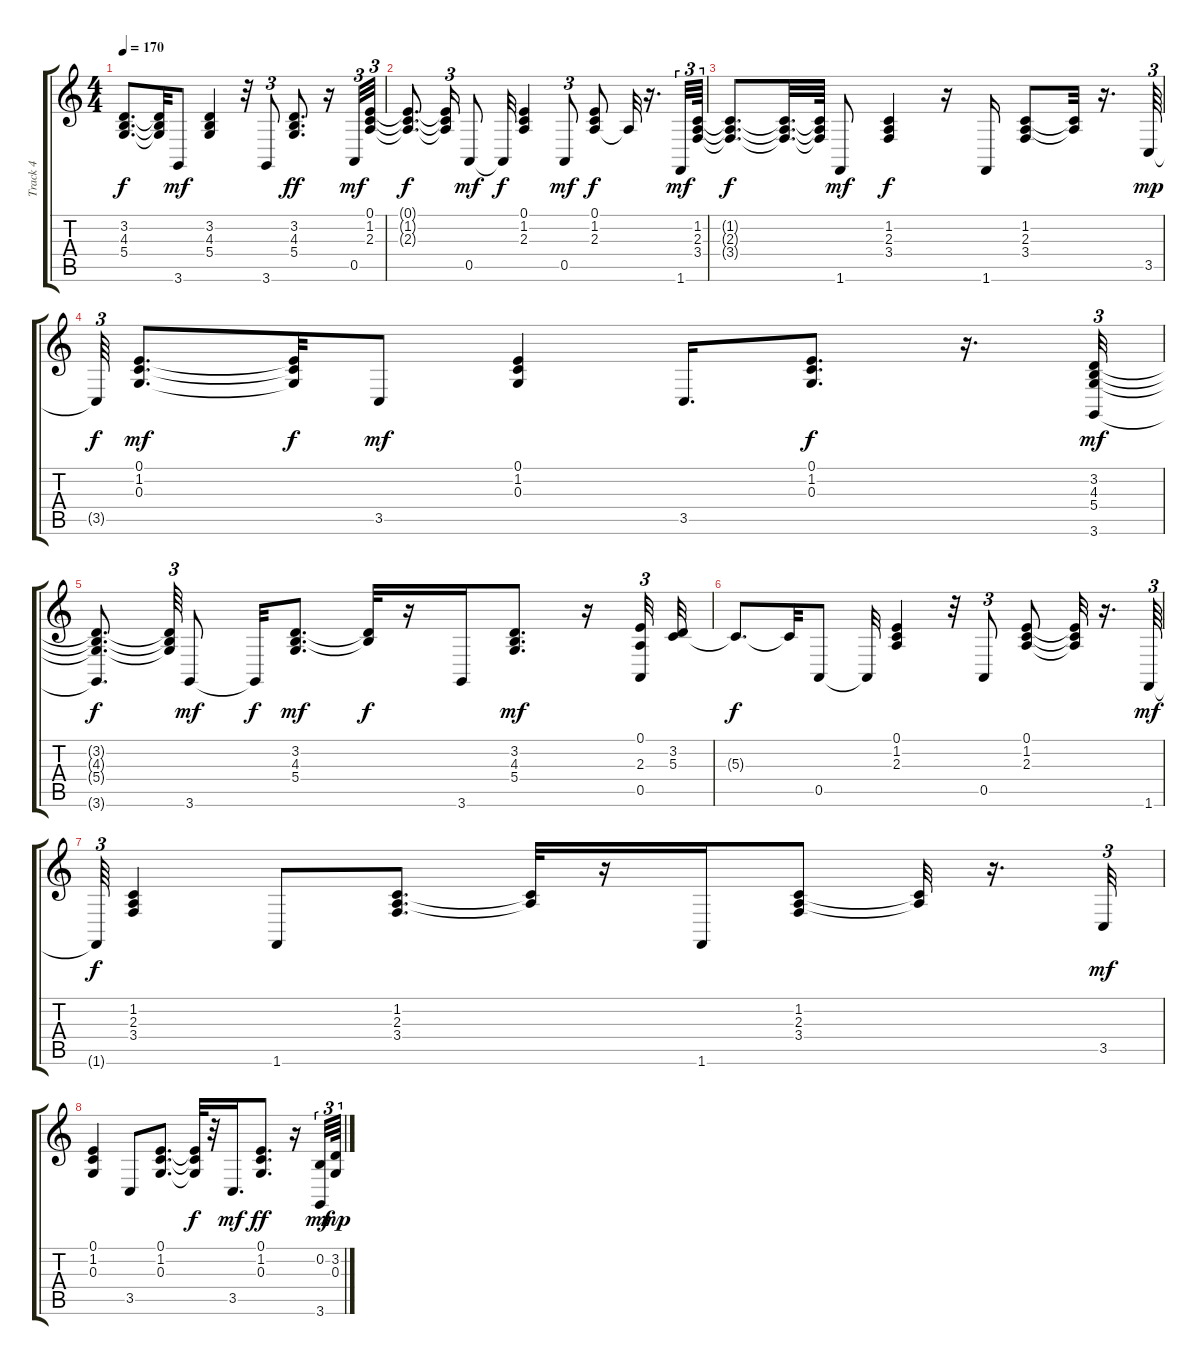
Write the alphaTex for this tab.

\track ("Track 4" "Track 4") {instrument acousticgrandpiano}
\staff {score tabs}
\tuning (E4 B3 G3 D3 A2 E2) {hide}
\ts (4 4)
\tempo 170
\clef g2
\ks c
(3.2{t} 4.3{t} 5.4{t}).8{d dy f} (3.2{t} 4.3{t} 5.4{t}).32 3.6.8{dy mf} (3.2 4.3 5.4).4 r.32 3.6.8{tu (3 2)} (3.2 4.3 5.4).8{d dy ff} r.16 0.5.32{tu (3 2) dy mf} (0.1 1.2 2.3).32{tu (3 2)} |
(0.1{t} 1.2{t} 2.3{t}).8{d dy f} (0.1{t} 1.2{t} 2.3{t}).16{tu (3 2)} 0.5.8{dy mf} 0.5{t}.32{dy f} (0.1 1.2 2.3).4 0.5.8{tu (3 2) dy mf} (0.1 1.2 2.3).8{dy f} 2.3{t}.32 r.16{d} 1.6.32{tu (3 2) dy mf} (1.2 2.3 3.4).64{tu (3 2)} |
(1.2{t} 2.3{t} 3.4{t}).8{d dy f} (1.2{t} 2.3{t} 3.4{t}).32{d} (1.2{t} 2.3{t} 3.4{t}).64 1.6.8{dy mf} (1.2 2.3 3.4).4{dy f} r.16 1.6.16 (1.2 2.3 3.4).8 (1.2{t} 2.3{t}).32 r.16{d} 3.5.64{tu (3 2) dy mp} |
3.5{t}.64{tu (3 2) dy f} (0.1 1.2 0.3).8{d dy mf} (0.1{t} 1.2{t} 0.3{t}).32{dy f} 3.5.8{dy mf} (0.1 1.2 0.3).4 3.5.16{d} (0.1 1.2 0.3).8{d dy f} r.16{d} (3.2 4.3 5.4 3.6).32{tu (3 2) dy mf} |
(3.2{t} 4.3{t} 5.4{t} 3.6{t}).8{d dy f} (3.2{t} 4.3{t} 5.4{t}).64{tu (3 2)} 3.6.8{dy mf} 3.6{t}.32{dy f} (3.2 4.3 5.4).8{d dy mf} (3.2{t} 4.3{t}).32{dy f} r.16 3.6.16 (3.2 4.3 5.4).8{d dy mf} r.16 (0.1 2.3 0.5).32{tu (3 2)} (3.2 5.3).32 |
5.3{t}.8{d dy f} 5.3{t}.32 0.5.8 0.5{t}.32 (0.1 1.2 2.3).4 r.32 0.5.8{tu (3 2)} (0.1 1.2 2.3).8 (0.1{t} 1.2{t} 2.3{t}).32 r.16{d} 1.6.64{tu (3 2) dy mf} |
1.6{t}.64{tu (3 2) dy f} (1.2 2.3 3.4).4 1.6.8 (1.2 2.3 3.4).8{d} (1.2{t} 2.3{t}).32 r.16 1.6.16 (1.2 2.3 3.4).8 (1.2{t} 2.3{t}).32 r.16{d} 3.5.32{tu (3 2) dy mf} |
(0.1 1.2 0.3).4 3.5.8 (0.1 1.2 0.3).8{d} (0.1{t} 1.2{t} 0.3{t}).32{dy f} r.32 3.5.16{d dy mf} (0.1 1.2 0.3).8{d dy ff} r.16 (0.2 3.6).32{tu (3 2) dy mf} (3.2 0.3).64{tu (3 2) dy mp}
